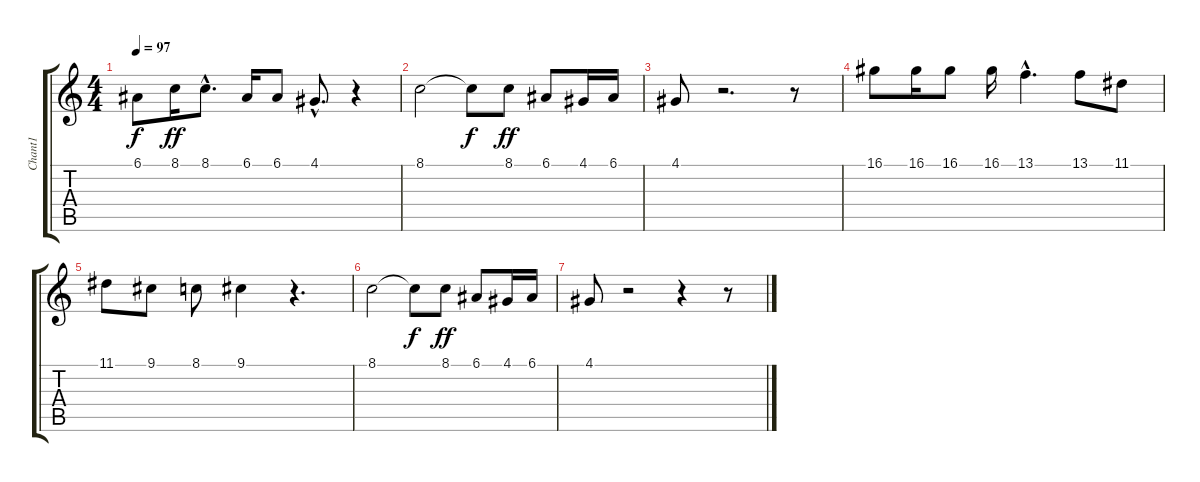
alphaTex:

\track ("Chant1" "Chant1") {instrument sopranosax}
\staff {score tabs}
\tuning (E4 B3 G3 D3 A2 E2) {hide}
\ts (4 4)
\tempo 97
\clef g2
\ks c
6.1{t}.8{dy f} 8.1.16{dy ff} 8.1{hac}.8{d} 6.1.16 6.1.8 4.1{hac}.8{d} r.4 |
8.1.2 8.1{t}.8{dy f} 8.1.8{dy ff} 6.1.8 4.1.16 6.1.16 |
4.1.8 r.2{d} r.8 |
16.1.8 16.1.16 16.1.8 16.1.16 13.1{hac}.4{d} 13.1.8 11.1.8 |
11.1.8 9.1.8 8.1.8 9.1.4 r.4{d} |
8.1.2 8.1{t}.8{dy f} 8.1.8{dy ff} 6.1.8 4.1.16 6.1.16 |
4.1.8 r.2 r.4 r.8
